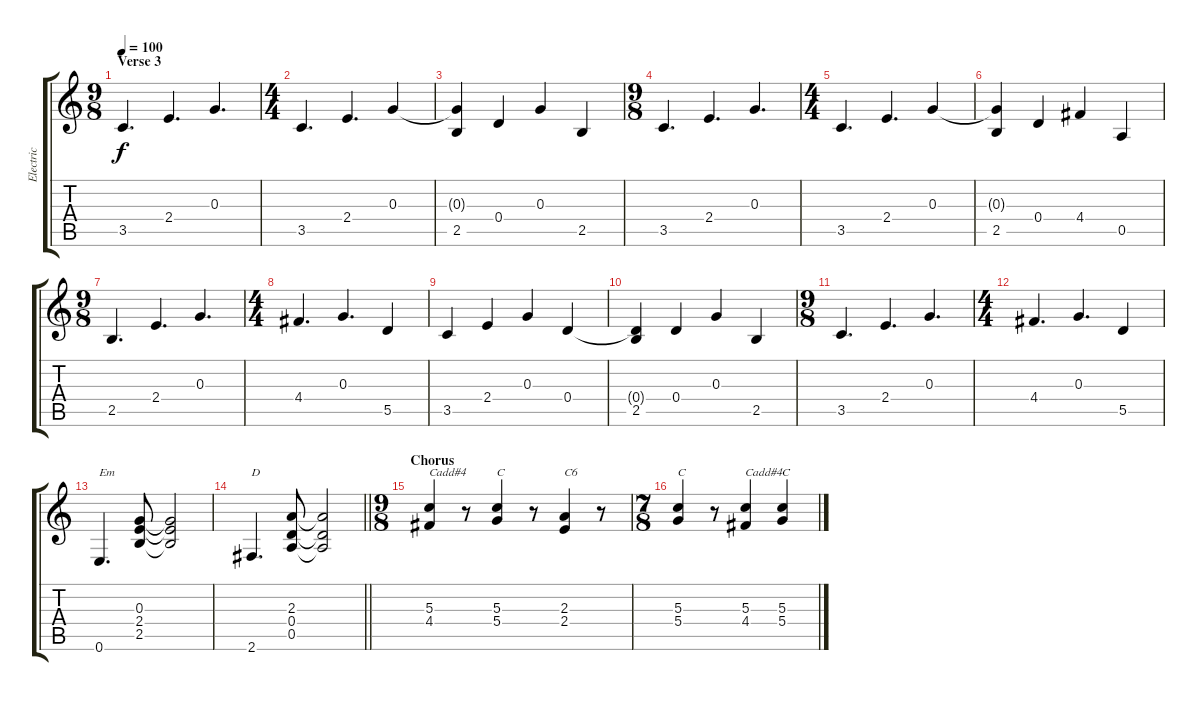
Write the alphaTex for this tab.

\track ("Electric" "Electric") {instrument overdrivenguitar}
\staff {score tabs}
\tuning (E4 B3 G3 D3 A2 E2) {hide}
\ts (9 8)
\section ("" "Verse 3")
\tempo 100
\clef g2
\ks c
3.5.4{d dy f} 2.4.4{d} 0.3.4{d} |
\ts (4 4)
3.5.4{d} 2.4.4{d} 0.3.4 |
(0.3{t} 2.5).4 0.4.4 0.3.4 2.5.4 |
\ts (9 8)
3.5.4{d} 2.4.4{d} 0.3.4{d} |
\ts (4 4)
3.5.4{d} 2.4.4{d} 0.3.4 |
(0.3{t} 2.5).4 0.4.4 4.4.4 0.5.4 |
\ts (9 8)
2.5.4{d} 2.4.4{d} 0.3.4{d} |
\ts (4 4)
4.4.4{d} 0.3.4{d} 5.5.4 |
3.5.4 2.4.4 0.3.4 0.4.4 |
(0.4{t} 2.5).4 0.4.4 0.3.4 2.5.4 |
\ts (9 8)
3.5.4{d} 2.4.4{d} 0.3.4{d} |
\ts (4 4)
4.4.4{d} 0.3.4{d} 5.5.4 |
0.6.4{d txt "Em"} (0.3 2.4 2.5).8 (0.3{t} 2.4{t} 2.5{t}).2 |
\barLineRight lightlight
2.6.4{d txt "D"} (2.3 0.4 0.5).8 (2.3{t} 0.4{t} 0.5{t}).2 |
\ts (9 8)
\section ("" "Chorus")
(5.3 4.4).4{txt "Cadd#4"} r.8 (5.3 5.4).4{txt "C"} r.8 (2.3 2.4).4{txt "C6"} r.8 |
\ts (7 8)
(5.3 5.4).4{txt "C"} r.8 (5.3 4.4).4{txt "Cadd#4"} (5.3 5.4).4{txt "C"}
